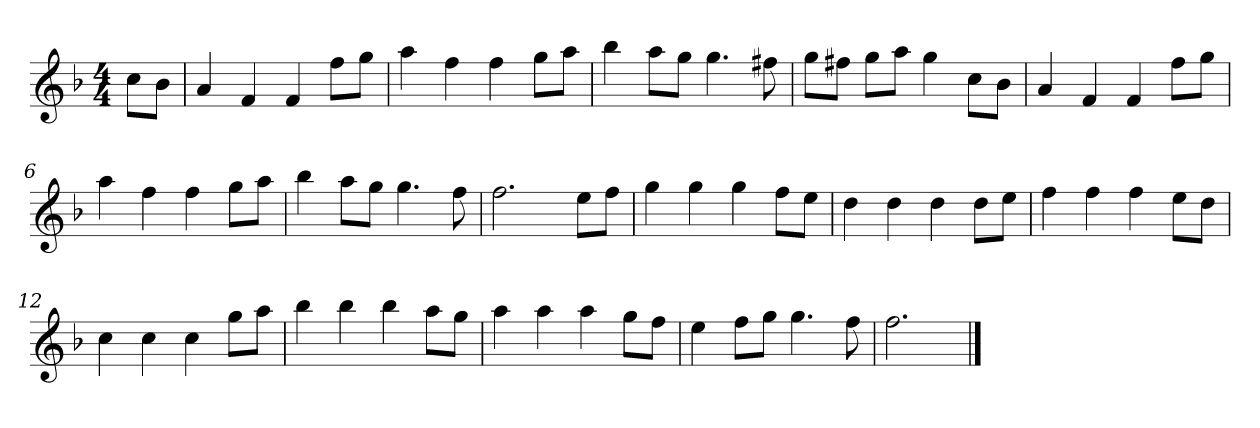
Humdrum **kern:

**kern
*part1
*staff1
*k[b-]
*M4/4
*MM120
=
8ccL
8b-J
=1
4a
4f
4f
8ffL
8ggJ
=2
4aa
4ff
4ff
8ggL
8aaJ
=3
4bb-
8aaL
8ggJ
4.gg
8ff#X
=4
8ggL
8ff#XJ
8ggL
8aaJ
4gg
8ccL
8b-J
=5
4a
4f
4f
8ffL
8ggJ
=6
4aa
4ff
4ff
8ggL
8aaJ
=7
4bb-
8aaL
8ggJ
4.gg
8ff
=8
2.ff
8eeL
8ffJ
=9
4gg
4gg
4gg
8ffL
8eeJ
=10
4dd
4dd
4dd
8ddL
8eeJ
=11
4ff
4ff
4ff
8eeL
8ddJ
=12
4cc
4cc
4cc
8ggL
8aaJ
=13
4bb-
4bb-
4bb-
8aaL
8ggJ
=14
4aa
4aa
4aa
8ggL
8ffJ
=15
4ee
8ffL
8ggJ
4.gg
8ff
=16
2.ff
==
*-
